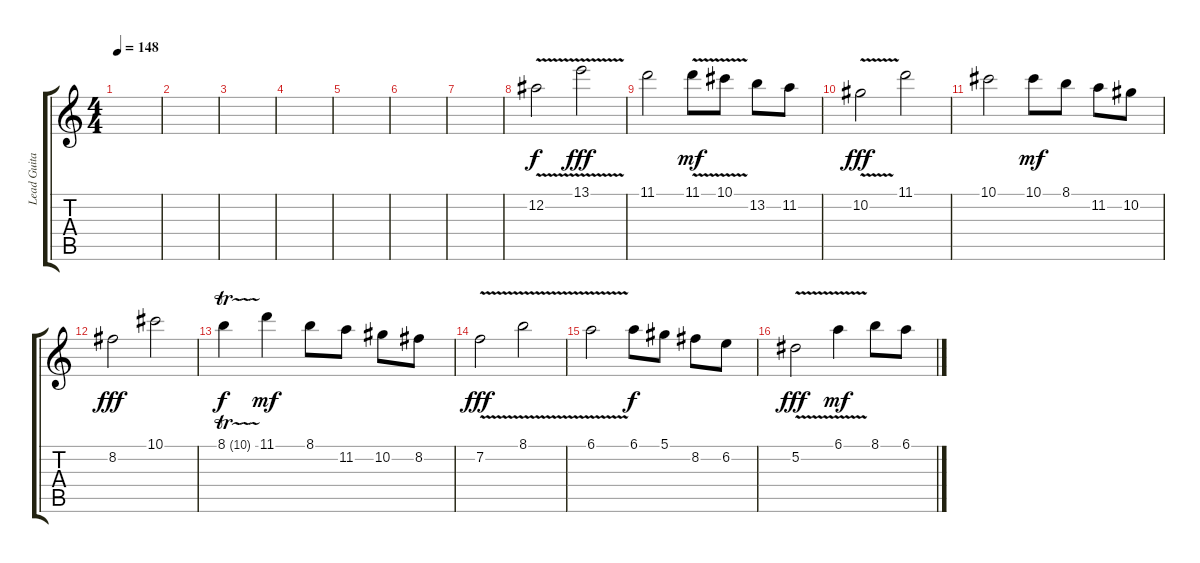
\track ("" "Lead Guita") {instrument overdrivenguitar}
\staff {score tabs}
\tuning (Eb4 Bb3 Gb3 Db3 Ab2 Eb2) {hide}
\ts (4 4)
\tempo 148
\clef g2
\ks c
|
|
|
|
|
|
|
12.2{v}.2{dy f} 13.1{v}.2{dy fff} |
11.1.2 11.1{v}.8{dy mf} 10.1{v}.8 13.2.8 11.2.8 |
10.2{v}.2{dy fff} 11.1.2 |
10.1.2 10.1.8{dy mf} 8.1.8 11.2.8 10.2.8 |
8.2.2{dy fff} 10.1.2 |
8.1{tr (10 16)}.4{dy f} 11.1.4{dy mf} 8.1.8 11.2.8 10.2.8 8.2.8 |
7.2{v}.2{dy fff} 8.1{v}.2 |
6.1{v}.2 6.1.8{dy f} 5.1.8 8.2.8 6.2.8 |
5.2{v}.2{dy fff} 6.1{v}.4{dy mf} 8.1.8 6.1.8
